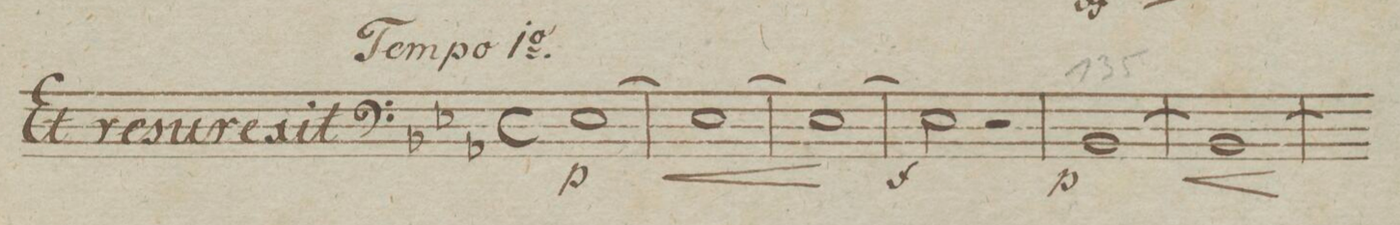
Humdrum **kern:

**kern	**dynam
*I"Fagotto Secondo.	*
*clefF4	*
*k[b-e-a-]	*
*met(c)	*
*M4/4	*
[1E-	p
=128	=128
1E-_	<
=129	=129
1E-_	[[
=130	=130
2E-\]	f
2r	.
=131	=131
[1BB-	p
=132	=132
1BB-_	<
.	[
=133	=133
*-	*-
